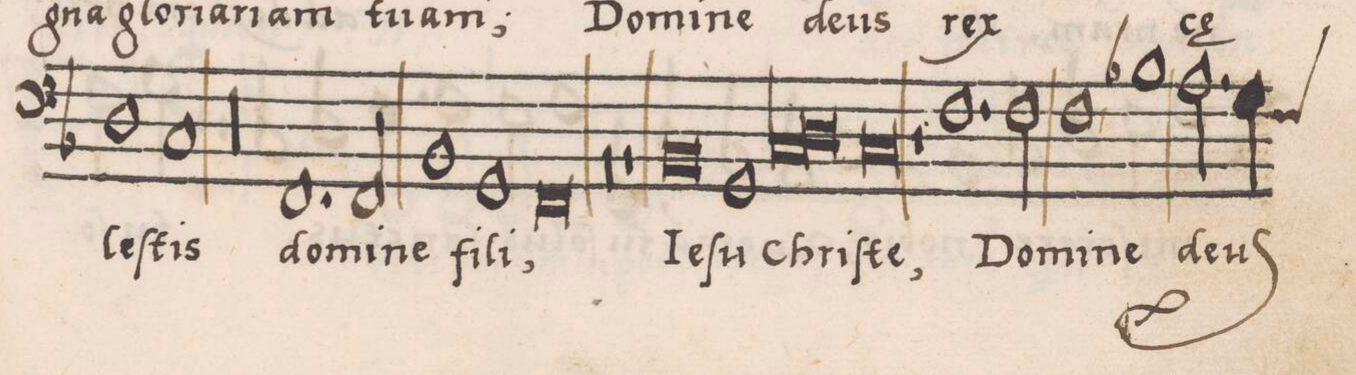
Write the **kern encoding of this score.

**kern	**text
*I"BASSVS	*
*clefF4	*
*k[b-]	*
*met(C|)	*
*M2/1	*
1D	-leſ-
=35	=35
1C	-tis
1r	.
=36	=36
0r	.
=37	=37
1r	.
1.FF	do-
=38	=38
2FF/	-mi-
1BB-	-ne
=39	=39
1GG	fi-
0FF	-li,
=40	=40
1r	.
=41	=41
0r	.
=42	=42
0BB-	Ie-
=43	=43
1GG	-ſu
*lig	*
1C	Chri-
=44	=44
1D	.
*Xlig	*
0C	-ſte,
=45	=45
1r	.
=46	=46
1.F	Do-
2F\	-mi-
=47	=47
1F,	-ne
1B-X	de-
=48	=48
2.A\	-uS
*custos:F	*
4G\	.
*-	*-
